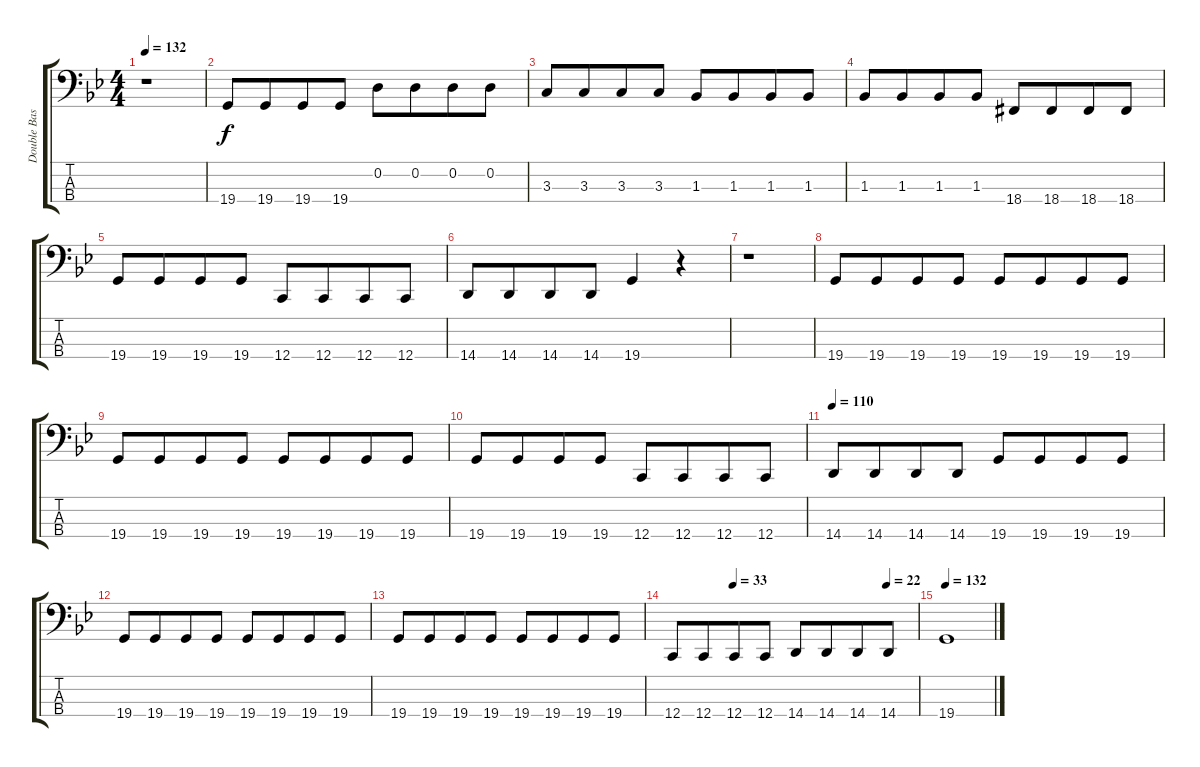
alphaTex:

\track ("Double Bass" "Double Bas") {instrument contrabass}
\staff {score tabs}
\tuning (G2 D2 A1 C0) {hide}
\ts (4 4)
\tempo 132
\clef f4
\ks gminor
r.1{dy f} |
19.4.8 19.4.8{beam merge} 19.4.8 19.4.8 0.2.8 0.2.8{beam merge} 0.2.8 0.2.8 |
3.3.8 3.3.8{beam merge} 3.3.8 3.3.8 1.3.8 1.3.8{beam merge} 1.3.8 1.3.8 |
1.3.8 1.3.8{beam merge} 1.3.8 1.3.8 18.4{acc #}.8{beam Up} 18.4{acc #}.8{beam Up beam merge} 18.4{acc #}.8{beam Up} 18.4{acc #}.8{beam Up} |
19.4.8 19.4.8{beam merge} 19.4.8 19.4.8 12.4.8 12.4.8{beam merge} 12.4.8 12.4.8 |
14.4.8 14.4.8{beam merge} 14.4.8 14.4.8 19.4.4 r.4 |
r.1 |
19.4.8{volume 9} 19.4.8{beam merge} 19.4.8 19.4.8 19.4.8 19.4.8{beam merge} 19.4.8 19.4.8 |
19.4.8 19.4.8{beam merge} 19.4.8 19.4.8 19.4.8 19.4.8{beam merge} 19.4.8 19.4.8 |
19.4.8 19.4.8{beam merge} 19.4.8 19.4.8 12.4.8 12.4.8{beam merge} 12.4.8 12.4.8 |
\tempo 110
14.4.8 14.4.8{beam merge} 14.4.8 14.4.8 19.4.8 19.4.8{beam merge} 19.4.8 19.4.8 |
19.4.8{volume 6} 19.4.8{beam merge} 19.4.8 19.4.8 19.4.8 19.4.8{beam merge} 19.4.8 19.4.8 |
19.4.8 19.4.8{beam merge} 19.4.8 19.4.8 19.4.8 19.4.8{beam merge} 19.4.8 19.4.8 |
\tempo (33 0.25)
\tempo (22 0.875)
12.4.8 12.4.8{beam merge} 12.4.8 12.4.8 14.4.8 14.4.8{beam merge} 14.4.8 14.4.8 |
\tempo 132
19.4.1
